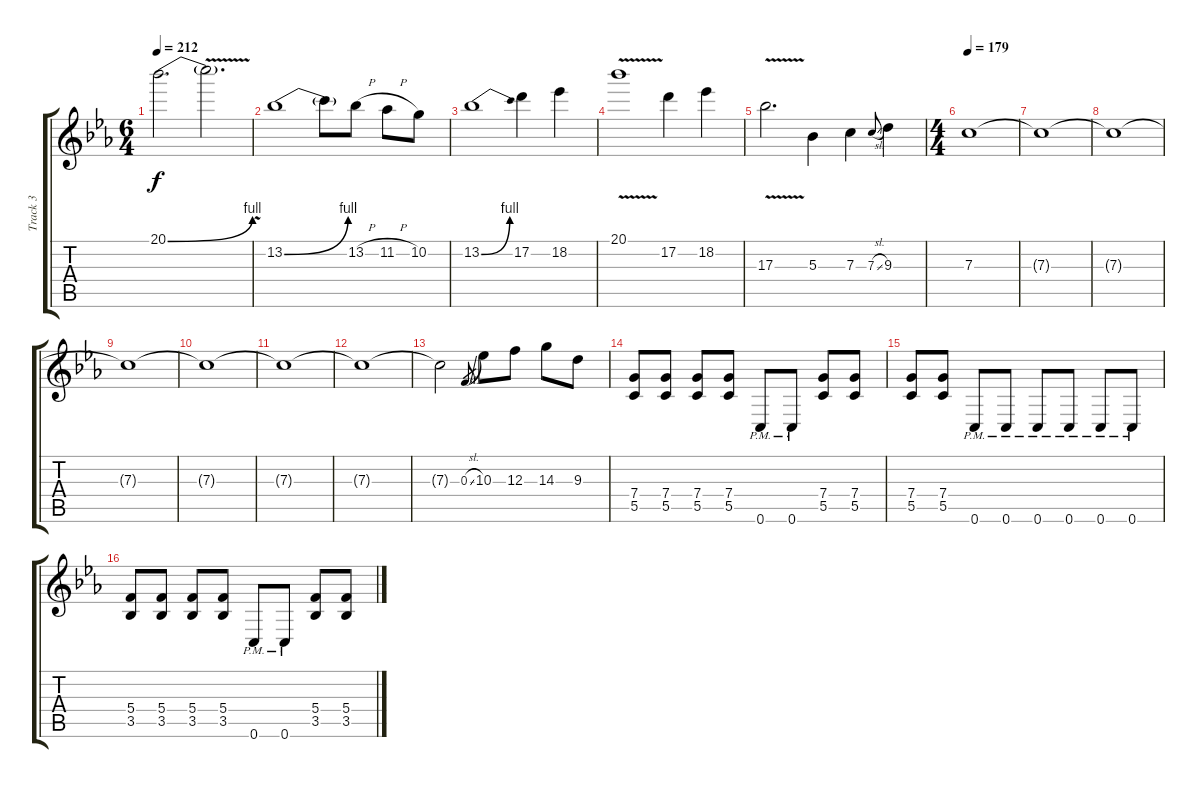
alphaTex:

\track ("Track 3" "Track 3") {instrument distortionguitar}
\staff {score tabs}
\tuning (D4 A3 F3 C3 G2 C2) {hide}
\ts (6 4)
\tempo 212
\clef g2
\ks eb
20.1{be (bend 0 0 60 4)}.2{d dy f} 20.1{v t}.2{d} |
13.2{be (bend 0 0 60 4)}.1 13.2{t}.8 13.2{h}.8 11.2{h}.8 10.2.8 |
13.2{be (bend 0 0 60 4)}.1 17.2.4 18.2.4 |
20.1{v}.1 17.2.4 18.2.4 |
17.3{v}.2{d} 5.3.4 7.3.4 7.3{sl}.8{gr onbeat} 9.3.4 |
\ts (4 4)
\tempo 179
7.3.1 |
7.3{t}.1 |
7.3{t}.1 |
7.3{t}.1 |
7.3{t}.1 |
7.3{t}.1 |
7.3{t}.1 |
7.3{t}.2 0.3{sl}.8{gr} 10.3.8{volume 16 balance 14} 12.3.8 14.3.8 9.3.8 |
(7.4 5.5).8 (7.4 5.5).8 (7.4 5.5).8 (7.4 5.5).8 0.6{pm}.8 0.6{pm}.8 (7.4 5.5).8 (7.4 5.5).8 |
(7.4 5.5).8 (7.4 5.5).8 0.6{pm}.8 0.6{pm}.8 0.6{pm}.8 0.6{pm}.8 0.6{pm}.8 0.6{pm}.8 |
(5.4 3.5).8 (5.4 3.5).8 (5.4 3.5).8 (5.4 3.5).8 0.6{pm}.8 0.6{pm}.8 (5.4 3.5).8 (5.4 3.5).8
